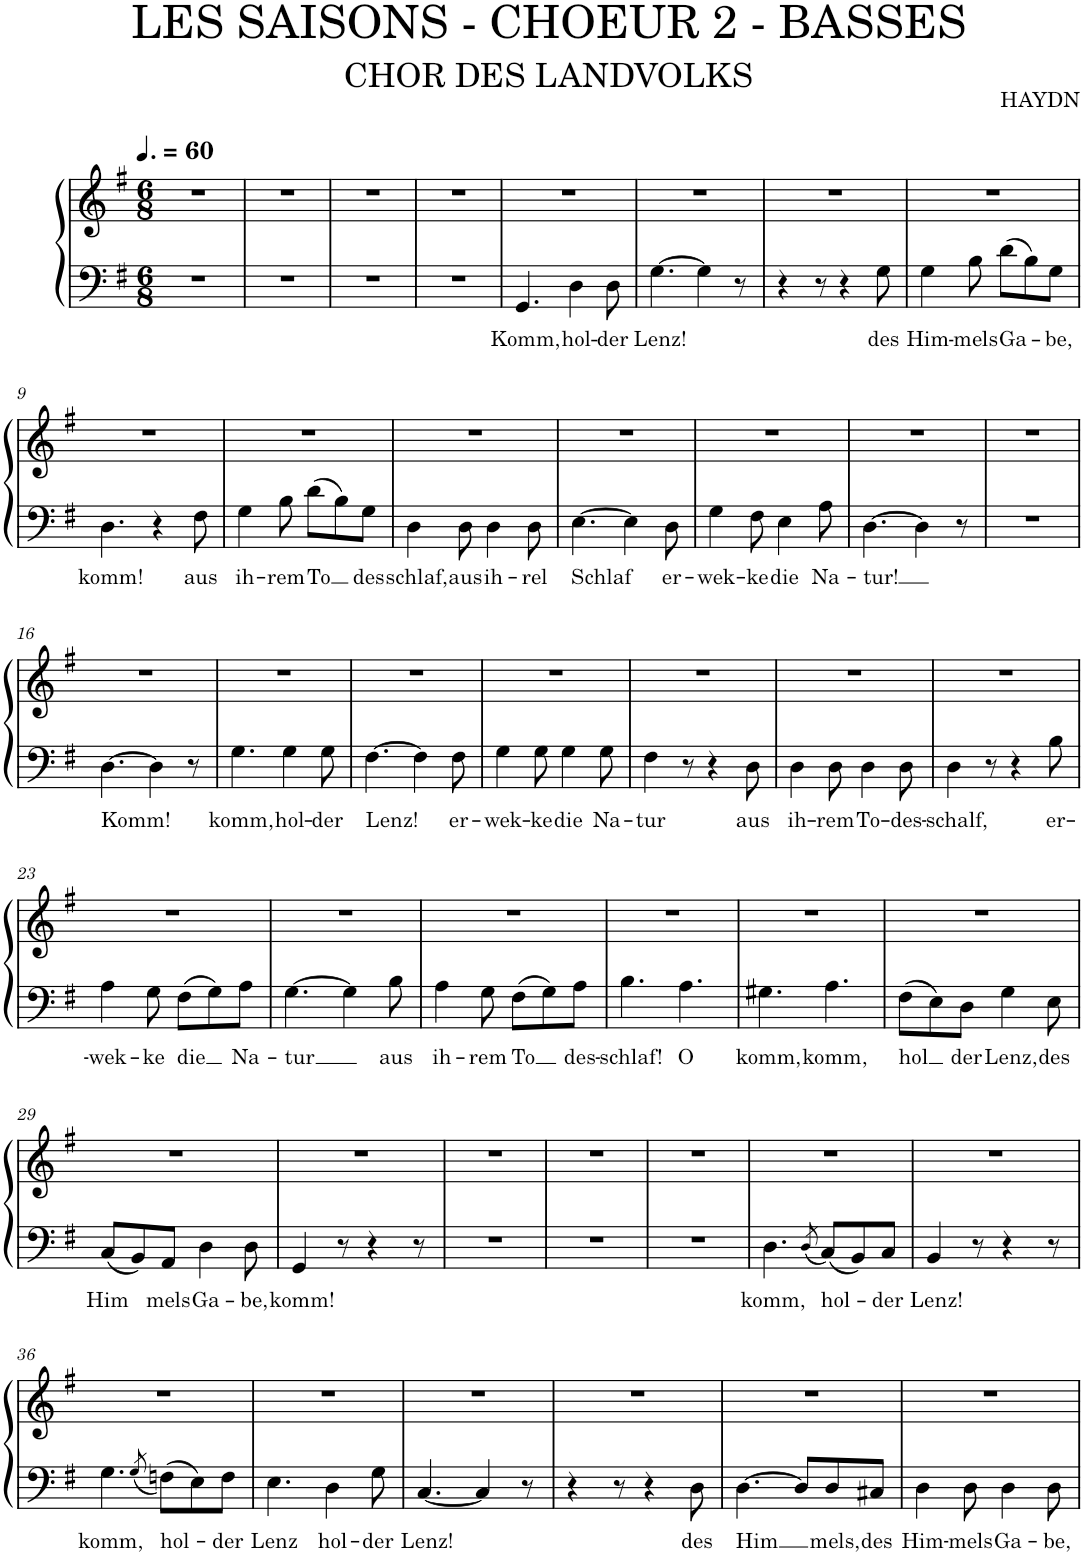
**kern	**text	**kern
*part1	*part1	*part1
*staff2	*staff2	*staff1
*I"Piano	*	*
*I'Pno.	*	*
*clefF4	*	*clefG2
*k[f#]	*	*k[f#]
*M6/8	*	*M6/8
*MM90	*	*MM90
=1	=1	=1
2.r	.	2.r
=2	=2	=2
2.r	.	2.r
=3	=3	=3
2.r	.	2.r
=4	=4	=4
2.r	.	2.r
=5	=5	=5
!	!LO:LY:b	!
4.GG/	Komm,	2.r
!	!LO:LY:b	!
4D\	hol-	.
!	!LO:LY:b	!
8D\	-der	.
=6	=6	=6
!	!LO:LY:b	!
[4.G\	Lenz!	2.r
4G\]	.	.
8r	.	.
=7	=7	=7
4r	.	2.r
8r	.	.
4r	.	.
!	!LO:LY:b	!
8G\	des	.
=8	=8	=8
!	!LO:LY:b	!
4G\	Him-	2.r
!	!LO:LY:b	!
8B\	-mels	.
!	!LO:LY:b	!
8d\L	Ga-	.
8B\	.	.
!	!LO:LY:b	!
8G\J	-be,	.
!!LO:LB:g=z
=9	=9	=9
!	!LO:LY:b	!
4.D\	komm!	2.r
4r	.	.
!	!LO:LY:b	!
8F#\	aus	.
=10	=10	=10
!	!LO:LY:b	!
4G\	ih-	2.r
!	!LO:LY:b	!
8B\	-rem	.
!	!LO:LY:b	!
8d\L	To	.
8B\	.	.
!	!LO:LY:b	!
8G\J	des	.
=11	=11	=11
!	!LO:LY:b	!
4D\	schlaf,	2.r
!	!LO:LY:b	!
8D\	aus	.
!	!LO:LY:b	!
4D\	ih-	.
!	!LO:LY:b	!
8D\	-rel	.
=12	=12	=12
!	!LO:LY:b	!
[4.E\	Schlaf	2.r
4E\]	.	.
!	!LO:LY:b	!
8D\	er-	.
=13	=13	=13
!	!LO:LY:b	!
4G\	-wek-	2.r
!	!LO:LY:b	!
8F#\	-ke	.
!	!LO:LY:b	!
4E\	die	.
!	!LO:LY:b	!
8A\	Na-	.
=14	=14	=14
!	!LO:LY:b	!
[4.D\	-tur!	2.r
4D\]	.	.
8r	.	.
=15	=15	=15
2.r	.	2.r
!!LO:LB:g=z
=16	=16	=16
!	!LO:LY:b	!
[4.D\	Komm!	2.r
4D\]	.	.
8r	.	.
=17	=17	=17
!	!LO:LY:b	!
4.G\	komm,	2.r
!	!LO:LY:b	!
4G\	hol-	.
!	!LO:LY:b	!
8G\	-der	.
=18	=18	=18
!	!LO:LY:b	!
[4.F#\	Lenz!	2.r
4F#\]	.	.
!	!LO:LY:b	!
8F#\	er-	.
=19	=19	=19
!	!LO:LY:b	!
4G\	-wek-	2.r
!	!LO:LY:b	!
8G\	-ke	.
!	!LO:LY:b	!
4G\	die	.
!	!LO:LY:b	!
8G\	Na-	.
=20	=20	=20
!	!LO:LY:b	!
4F#\	-tur	2.r
8r	.	.
4r	.	.
!	!LO:LY:b	!
8D\	aus	.
=21	=21	=21
!	!LO:LY:b	!
4D\	ih-	2.r
!	!LO:LY:b	!
8D\	-rem	.
!	!LO:LY:b	!
4D\	To-	.
!	!LO:LY:b	!
8D\	-des-	.
=22	=22	=22
!	!LO:LY:b	!
4D\	-schalf,	2.r
8r	.	.
4r	.	.
!	!LO:LY:b	!
8B\	er-	.
!!LO:LB:g=z
=23	=23	=23
!	!LO:LY:b	!
4A\	-wek-	2.r
!	!LO:LY:b	!
8G\	-ke	.
!	!LO:LY:b	!
8F#\L	die	.
8G\	.	.
!	!LO:LY:b	!
8A\J	Na-	.
=24	=24	=24
!	!LO:LY:b	!
[4.G\	-tur	2.r
4G\]	.	.
!	!LO:LY:b	!
8B\	aus	.
=25	=25	=25
!	!LO:LY:b	!
4A\	ih-	2.r
!	!LO:LY:b	!
8G\	-rem	.
!	!LO:LY:b	!
8F#\L	To	.
8G\	.	.
!	!LO:LY:b	!
8A\J	des-	.
=26	=26	=26
!	!LO:LY:b	!
4.B\	-schlaf!	2.r
!	!LO:LY:b	!
4.A\	O	.
=27	=27	=27
!	!LO:LY:b	!
4.G#X\	komm,	2.r
!	!LO:LY:b	!
4.A\	komm,	.
=28	=28	=28
!	!LO:LY:b	!
8F#\L	hol	2.r
8E\	.	.
!	!LO:LY:b	!
8D\J	der	.
!	!LO:LY:b	!
4G\	Lenz,	.
!	!LO:LY:b	!
8E\	des	.
!!LO:LB:g=z
=29	=29	=29
!	!LO:LY:b	!
8C/L	Him	2.r
8BB/	.	.
!	!LO:LY:b	!
8AA/J	mels	.
!	!LO:LY:b	!
4D\	Ga-	.
!	!LO:LY:b	!
8D\	-be,	.
=30	=30	=30
!	!LO:LY:b	!
4GG/	komm!	2.r
8r	.	.
4r	.	.
8r	.	.
=31	=31	=31
2.r	.	2.r
=32	=32	=32
2.r	.	2.r
=33	=33	=33
2.r	.	2.r
=34	=34	=34
!	!LO:LY:b	!
4.D\	komm,	2.r
8qD/	.	.
!	!LO:LY:b	!
8C/L	hol-	.
8BB/	.	.
!	!LO:LY:b	!
8C/J	-der	.
=35	=35	=35
!	!LO:LY:b	!
4BB/	-Lenz!	2.r
8r	.	.
4r	.	.
8r	.	.
!!LO:LB:g=z
=36	=36	=36
!	!LO:LY:b	!
4.G\	komm,	2.r
8qG/	.	.
!	!LO:LY:b	!
8Fn\L	hol-	.
8E\	.	.
!	!LO:LY:b	!
8F\J	-der	.
=37	=37	=37
!	!LO:LY:b	!
4.E\	-Lenz	2.r
!	!LO:LY:b	!
4D\	hol-	.
!	!LO:LY:b	!
8G\	-der	.
=38	=38	=38
!	!LO:LY:b	!
[4.C/	Lenz!	2.r
4C/]	.	.
8r	.	.
=39	=39	=39
4r	.	2.r
8r	.	.
4r	.	.
!	!LO:LY:b	!
8D\	des	.
=40	=40	=40
!	!LO:LY:b	!
[4.D\	Him	2.r
8D/L]	.	.
!	!LO:LY:b	!
8D/	mels,	.
!	!LO:LY:b	!
8C#X/J	des	.
=41	=41	=41
!	!LO:LY:b	!
4D\	Him-	2.r
!	!LO:LY:b	!
8D\	-mels	.
!	!LO:LY:b	!
4D\	Ga-	.
!	!LO:LY:b	!
8D\	-be,	.
=	=	=
*-	*-	*-
